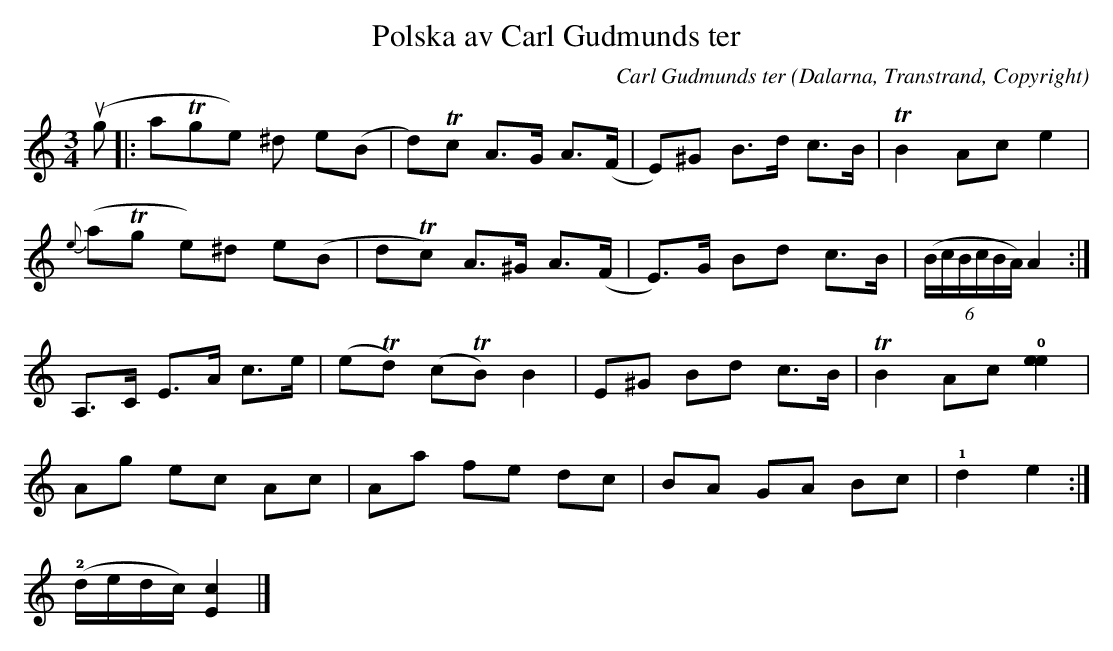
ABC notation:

X:1
T:Polska av Carl Gudmunds ter
C:Carl Gudmunds ter
O:Dalarna, Transtrand, Copyright
M:3/4
L:1/8
K:Am
u(g|:aTge) ^d e(B|d)Tc A>G A>(F|E)^G B>d c>B | TB2 Ac e2|
{e}(aTg e)^d e(B|dTc) A>^G A>(F|E)>G Bd c>B | (6(B/c/B/c/B/A/) A2 :|
A,>C E>A c>e|(eTd) (cTB) B2 | E^G Bd c>B | TB2 Ac !0! [e2e2]|
Ag ec Ac | Aa fe dc| BA GA Bc | !1! d2 e2 :|
!2! (d/e/d/c/) [c2E2] |]
